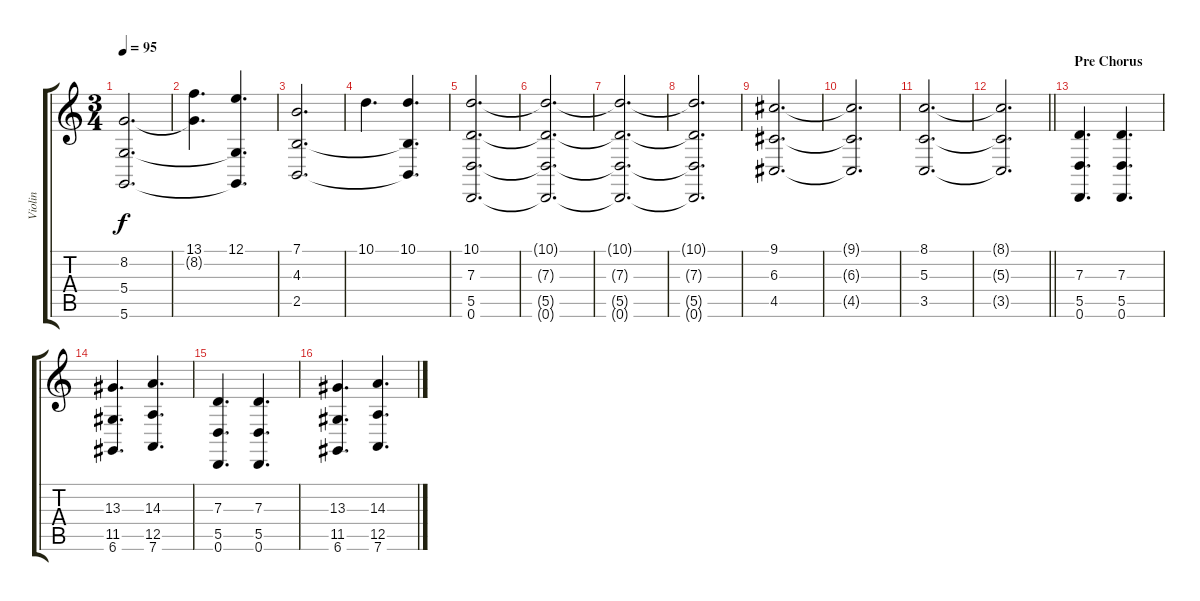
\track ("Violin" "Violin") {instrument stringensemble1}
\staff {score tabs}
\tuning (E4 B3 G3 D3 A2 D2) {hide}
\ts (3 4)
\tempo 95
\clef g2
\ks c
(8.2 5.4 5.6).2{d dy f} |
(13.1 8.2{t}).4{d} (12.1 5.4{t} 5.6{t}).4{d} |
(7.1 4.3 2.5).2{d} |
10.1.4{d} (10.1 4.3{t} 2.5{t}).4{d} |
(10.1 7.3 5.5 0.6).2{d} |
(10.1{t} 7.3{t} 5.5{t} 0.6{t}).2{d} |
(10.1{t} 7.3{t} 5.5{t} 0.6{t}).2{d} |
(10.1{t} 7.3{t} 5.5{t} 0.6{t}).2{d} |
(9.1 6.3 4.5).2{d} |
(9.1{t} 6.3{t} 4.5{t}).2{d} |
(8.1 5.3 3.5).2{d} |
\barLineRight lightlight
(8.1{t} 5.3{t} 3.5{t}).2{d} |
\section ("" "Pre Chorus")
(7.3 5.5 0.6).4{d} (7.3 5.5 0.6).4{d} |
(13.3 11.5 6.6).4{d} (14.3 12.5 7.6).4{d} |
(7.3 5.5 0.6).4{d} (7.3 5.5 0.6).4{d} |
(13.3 11.5 6.6).4{d} (14.3 12.5 7.6).4{d}
